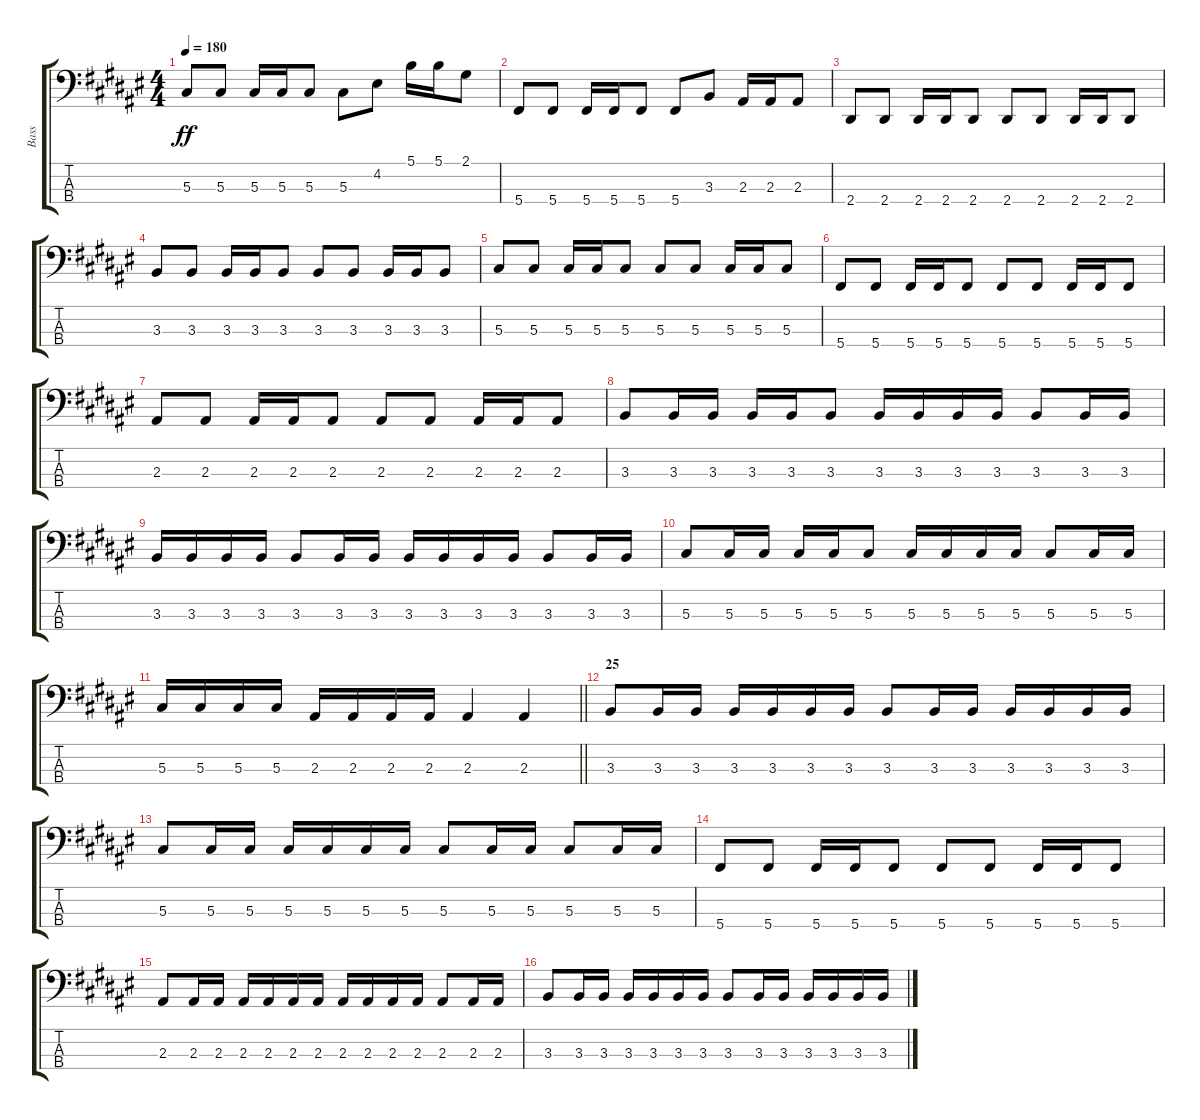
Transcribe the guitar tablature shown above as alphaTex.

\track ("Bass" "Bass") {instrument electricbasspick}
\staff {score tabs}
\tuning (Gb2 Db2 Ab1 Db1) {hide}
\ts (4 4)
\tempo 180
\clef f4
\ks f#
5.3.8{dy ff} 5.3.8 5.3.16 5.3.16 5.3.8 5.3.8 4.2.8 5.1.16 5.1.16 2.1.8 |
5.4.8 5.4.8 5.4.16 5.4.16 5.4.8 5.4.8 3.3.8 2.3.16 2.3.16 2.3.8 |
2.4.8 2.4.8 2.4.16 2.4.16 2.4.8 2.4.8 2.4.8 2.4.16 2.4.16 2.4.8 |
3.3.8 3.3.8 3.3.16 3.3.16 3.3.8 3.3.8 3.3.8 3.3.16 3.3.16 3.3.8 |
5.3.8 5.3.8 5.3.16 5.3.16 5.3.8 5.3.8 5.3.8 5.3.16 5.3.16 5.3.8 |
5.4.8 5.4.8 5.4.16 5.4.16 5.4.8 5.4.8 5.4.8 5.4.16 5.4.16 5.4.8 |
2.3.8 2.3.8 2.3.16 2.3.16 2.3.8 2.3.8 2.3.8 2.3.16 2.3.16 2.3.8 |
3.3.8 3.3.16 3.3.16 3.3.16 3.3.16 3.3.8 3.3.16 3.3.16 3.3.16 3.3.16 3.3.8 3.3.16 3.3.16 |
3.3.16 3.3.16 3.3.16 3.3.16 3.3.8 3.3.16 3.3.16 3.3.16 3.3.16 3.3.16 3.3.16 3.3.8 3.3.16 3.3.16 |
5.3.8 5.3.16 5.3.16 5.3.16 5.3.16 5.3.8 5.3.16 5.3.16 5.3.16 5.3.16 5.3.8 5.3.16 5.3.16 |
\barLineRight lightlight
5.3.16 5.3.16 5.3.16 5.3.16 2.3.16 2.3.16 2.3.16 2.3.16 2.3.4 2.3.4 |
\section ("" "25")
3.3.8 3.3.16 3.3.16 3.3.16 3.3.16 3.3.16 3.3.16 3.3.8 3.3.16 3.3.16 3.3.16 3.3.16 3.3.16 3.3.16 |
5.3.8 5.3.16 5.3.16 5.3.16 5.3.16 5.3.16 5.3.16 5.3.8 5.3.16 5.3.16 5.3.8 5.3.16 5.3.16 |
5.4.8 5.4.8 5.4.16 5.4.16 5.4.8 5.4.8 5.4.8 5.4.16 5.4.16 5.4.8 |
2.3.8 2.3.16 2.3.16 2.3.16 2.3.16 2.3.16 2.3.16 2.3.16 2.3.16 2.3.16 2.3.16 2.3.8 2.3.16 2.3.16 |
3.3.8 3.3.16 3.3.16 3.3.16 3.3.16 3.3.16 3.3.16 3.3.8 3.3.16 3.3.16 3.3.16 3.3.16 3.3.16 3.3.16
